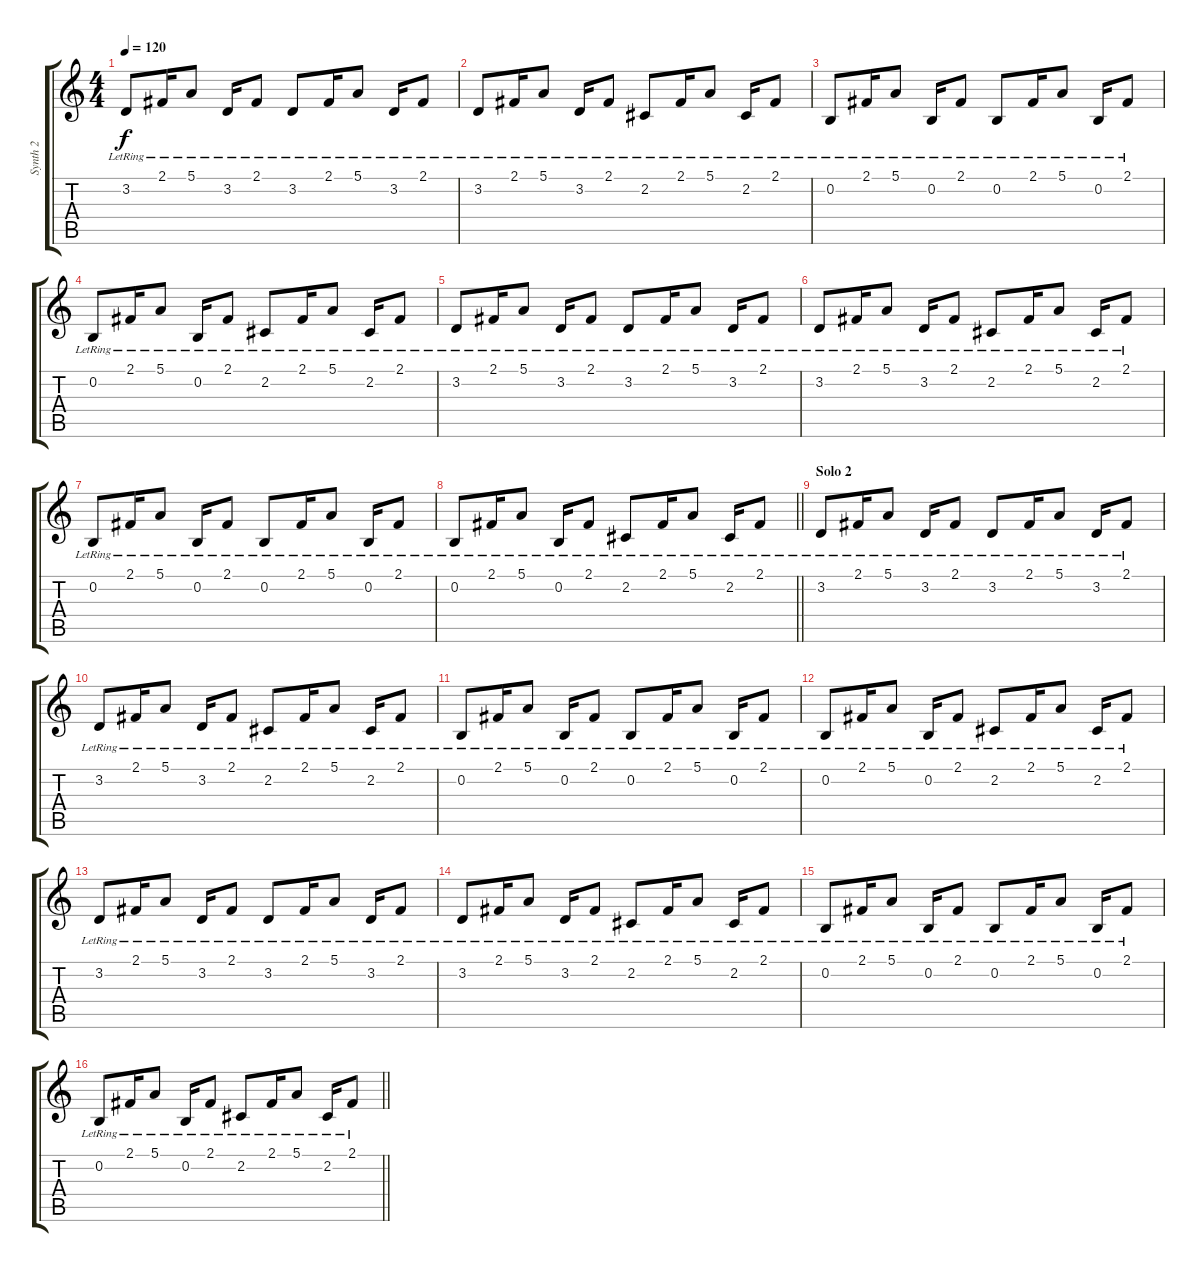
\track ("Synth 2" "Synth 2") {instrument vibraphone}
\staff {score tabs}
\tuning (E4 B3 G3 D3 A2 D2) {hide}
\ts (4 4)
\tempo 120
\clef g2
\ks c
3.2{lr}.8{dy f} 2.1{lr}.16 5.1{lr}.8 3.2{lr}.16 2.1{lr}.8 3.2{lr}.8 2.1{lr}.16 5.1{lr}.8 3.2{lr}.16 2.1{lr}.8 |
3.2{lr}.8 2.1{lr}.16 5.1{lr}.8 3.2{lr}.16 2.1{lr}.8 2.2{lr}.8 2.1{lr}.16 5.1{lr}.8 2.2{lr}.16 2.1{lr}.8 |
0.2{lr}.8 2.1{lr}.16 5.1{lr}.8 0.2{lr}.16 2.1{lr}.8 0.2{lr}.8 2.1{lr}.16 5.1{lr}.8 0.2{lr}.16 2.1{lr}.8 |
0.2{lr}.8 2.1{lr}.16 5.1{lr}.8 0.2{lr}.16 2.1{lr}.8 2.2{lr}.8 2.1{lr}.16 5.1{lr}.8 2.2{lr}.16 2.1{lr}.8 |
3.2{lr}.8 2.1{lr}.16 5.1{lr}.8 3.2{lr}.16 2.1{lr}.8 3.2{lr}.8 2.1{lr}.16 5.1{lr}.8 3.2{lr}.16 2.1{lr}.8 |
3.2{lr}.8 2.1{lr}.16 5.1{lr}.8 3.2{lr}.16 2.1{lr}.8 2.2{lr}.8 2.1{lr}.16 5.1{lr}.8 2.2{lr}.16 2.1{lr}.8 |
0.2{lr}.8 2.1{lr}.16 5.1{lr}.8 0.2{lr}.16 2.1{lr}.8 0.2{lr}.8 2.1{lr}.16 5.1{lr}.8 0.2{lr}.16 2.1{lr}.8 |
\barLineRight lightlight
0.2{lr}.8 2.1{lr}.16 5.1{lr}.8 0.2{lr}.16 2.1{lr}.8 2.2{lr}.8 2.1{lr}.16 5.1{lr}.8 2.2{lr}.16 2.1{lr}.8 |
\section ("" "Solo 2")
3.2{lr}.8 2.1{lr}.16 5.1{lr}.8 3.2{lr}.16 2.1{lr}.8 3.2{lr}.8 2.1{lr}.16 5.1{lr}.8 3.2{lr}.16 2.1{lr}.8 |
3.2{lr}.8 2.1{lr}.16 5.1{lr}.8 3.2{lr}.16 2.1{lr}.8 2.2{lr}.8 2.1{lr}.16 5.1{lr}.8 2.2{lr}.16 2.1{lr}.8 |
0.2{lr}.8 2.1{lr}.16 5.1{lr}.8 0.2{lr}.16 2.1{lr}.8 0.2{lr}.8 2.1{lr}.16 5.1{lr}.8 0.2{lr}.16 2.1{lr}.8 |
0.2{lr}.8 2.1{lr}.16 5.1{lr}.8 0.2{lr}.16 2.1{lr}.8 2.2{lr}.8 2.1{lr}.16 5.1{lr}.8 2.2{lr}.16 2.1{lr}.8 |
3.2{lr}.8 2.1{lr}.16 5.1{lr}.8 3.2{lr}.16 2.1{lr}.8 3.2{lr}.8 2.1{lr}.16 5.1{lr}.8 3.2{lr}.16 2.1{lr}.8 |
3.2{lr}.8 2.1{lr}.16 5.1{lr}.8 3.2{lr}.16 2.1{lr}.8 2.2{lr}.8 2.1{lr}.16 5.1{lr}.8 2.2{lr}.16 2.1{lr}.8 |
0.2{lr}.8 2.1{lr}.16 5.1{lr}.8 0.2{lr}.16 2.1{lr}.8 0.2{lr}.8 2.1{lr}.16 5.1{lr}.8 0.2{lr}.16 2.1{lr}.8 |
\barLineRight lightlight
0.2{lr}.8 2.1{lr}.16 5.1{lr}.8 0.2{lr}.16 2.1{lr}.8 2.2{lr}.8 2.1{lr}.16 5.1{lr}.8 2.2{lr}.16 2.1{lr}.8
